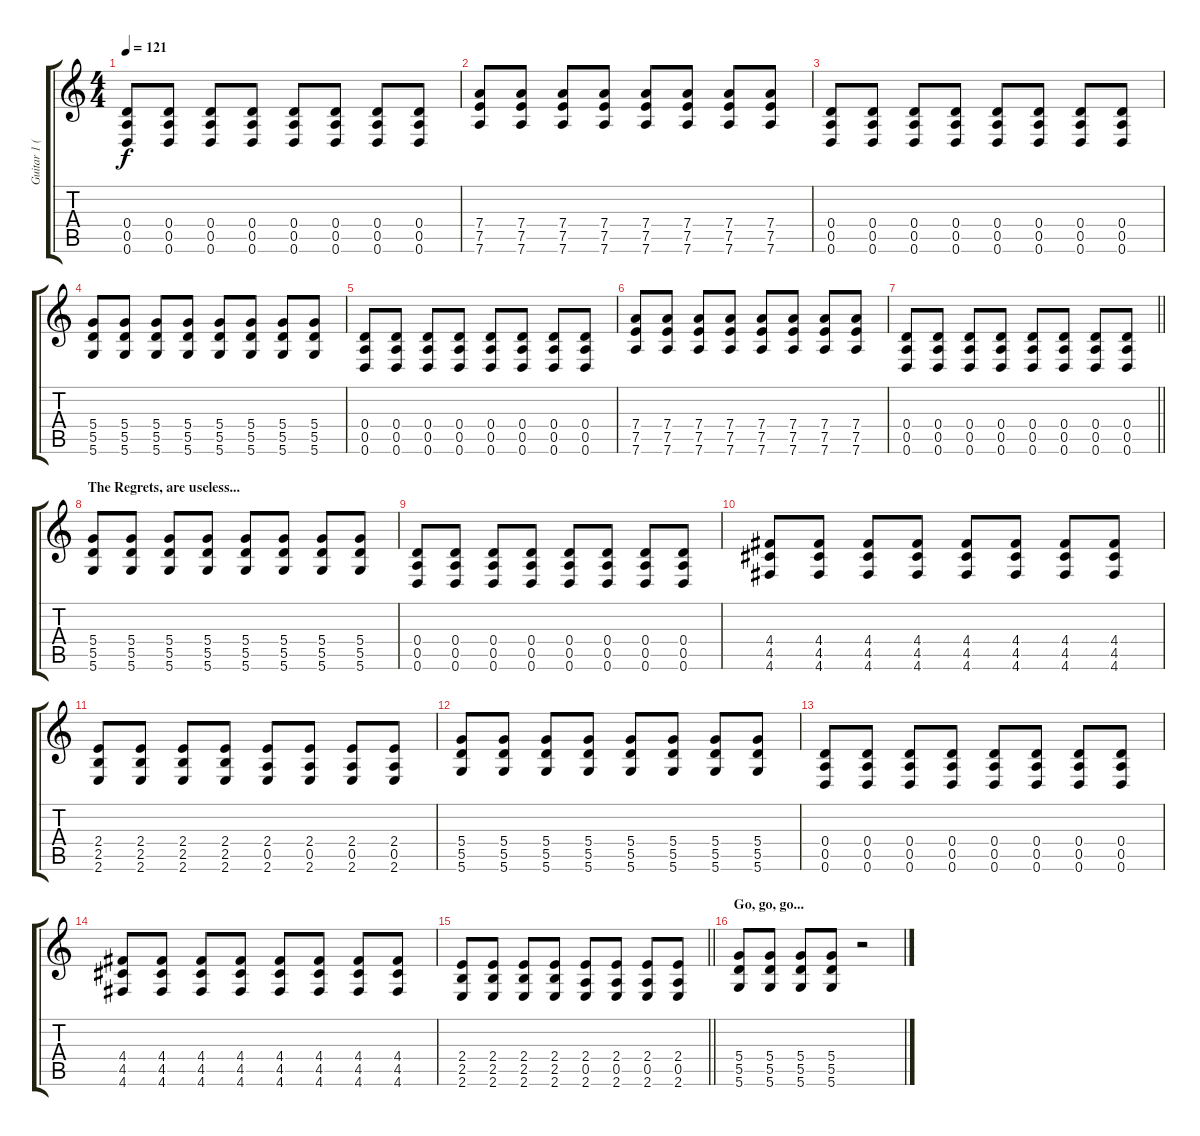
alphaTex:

\track ("Guitar 1 (Billie Joe)" "Guitar 1 (") {instrument overdrivenguitar}
\staff {score tabs}
\tuning (E4 B3 G3 D3 A2 D2) {hide}
\ts (4 4)
\tempo 121
\clef g2
\ks c
(0.4 0.5 0.6).8{dy f} (0.4 0.5 0.6).8 (0.4 0.5 0.6).8 (0.4 0.5 0.6).8 (0.4 0.5 0.6).8 (0.4 0.5 0.6).8 (0.4 0.5 0.6).8 (0.4 0.5 0.6).8 |
(7.4 7.5 7.6).8 (7.4 7.5 7.6).8 (7.4 7.5 7.6).8 (7.4 7.5 7.6).8 (7.4 7.5 7.6).8 (7.4 7.5 7.6).8 (7.4 7.5 7.6).8 (7.4 7.5 7.6).8 |
(0.4 0.5 0.6).8 (0.4 0.5 0.6).8 (0.4 0.5 0.6).8 (0.4 0.5 0.6).8 (0.4 0.5 0.6).8 (0.4 0.5 0.6).8 (0.4 0.5 0.6).8 (0.4 0.5 0.6).8 |
(5.4 5.5 5.6).8{instrument overdrivenguitar} (5.4 5.5 5.6).8 (5.4 5.5 5.6).8 (5.4 5.5 5.6).8 (5.4 5.5 5.6).8 (5.4 5.5 5.6).8 (5.4 5.5 5.6).8 (5.4 5.5 5.6).8 |
(0.4 0.5 0.6).8 (0.4 0.5 0.6).8 (0.4 0.5 0.6).8 (0.4 0.5 0.6).8 (0.4 0.5 0.6).8 (0.4 0.5 0.6).8 (0.4 0.5 0.6).8 (0.4 0.5 0.6).8 |
(7.4 7.5 7.6).8 (7.4 7.5 7.6).8 (7.4 7.5 7.6).8 (7.4 7.5 7.6).8 (7.4 7.5 7.6).8 (7.4 7.5 7.6).8 (7.4 7.5 7.6).8 (7.4 7.5 7.6).8 |
\barLineRight lightlight
(0.4 0.5 0.6).8 (0.4 0.5 0.6).8 (0.4 0.5 0.6).8 (0.4 0.5 0.6).8 (0.4 0.5 0.6).8 (0.4 0.5 0.6).8 (0.4 0.5 0.6).8 (0.4 0.5 0.6).8 |
\section ("" "The Regrets, are useless...")
(5.4 5.5 5.6).8{instrument overdrivenguitar} (5.4 5.5 5.6).8 (5.4 5.5 5.6).8 (5.4 5.5 5.6).8 (5.4 5.5 5.6).8 (5.4 5.5 5.6).8 (5.4 5.5 5.6).8 (5.4 5.5 5.6).8 |
(0.4 0.5 0.6).8 (0.4 0.5 0.6).8 (0.4 0.5 0.6).8 (0.4 0.5 0.6).8 (0.4 0.5 0.6).8 (0.4 0.5 0.6).8 (0.4 0.5 0.6).8 (0.4 0.5 0.6).8 |
(4.4 4.5 4.6).8 (4.4 4.5 4.6).8 (4.4 4.5 4.6).8 (4.4 4.5 4.6).8 (4.4 4.5 4.6).8 (4.4 4.5 4.6).8 (4.4 4.5 4.6).8 (4.4 4.5 4.6).8 |
(2.4 2.5 2.6).8 (2.4 2.5 2.6).8 (2.4 2.5 2.6).8 (2.4 2.5 2.6).8 (2.4 0.5 2.6).8 (2.4 0.5 2.6).8 (2.4 0.5 2.6).8 (2.4 0.5 2.6).8 |
(5.4 5.5 5.6).8{instrument overdrivenguitar} (5.4 5.5 5.6).8 (5.4 5.5 5.6).8 (5.4 5.5 5.6).8 (5.4 5.5 5.6).8 (5.4 5.5 5.6).8 (5.4 5.5 5.6).8 (5.4 5.5 5.6).8 |
(0.4 0.5 0.6).8 (0.4 0.5 0.6).8 (0.4 0.5 0.6).8 (0.4 0.5 0.6).8 (0.4 0.5 0.6).8 (0.4 0.5 0.6).8 (0.4 0.5 0.6).8 (0.4 0.5 0.6).8 |
(4.4 4.5 4.6).8 (4.4 4.5 4.6).8 (4.4 4.5 4.6).8 (4.4 4.5 4.6).8 (4.4 4.5 4.6).8 (4.4 4.5 4.6).8 (4.4 4.5 4.6).8 (4.4 4.5 4.6).8 |
\barLineRight lightlight
(2.4 2.5 2.6).8 (2.4 2.5 2.6).8 (2.4 2.5 2.6).8 (2.4 2.5 2.6).8 (2.4 0.5 2.6).8 (2.4 0.5 2.6).8 (2.4 0.5 2.6).8 (2.4 0.5 2.6).8 |
\section ("" "Go, go, go...")
(5.4 5.5 5.6).8{instrument overdrivenguitar} (5.4 5.5 5.6).8 (5.4 5.5 5.6).8 (5.4 5.5 5.6).8 r.2
